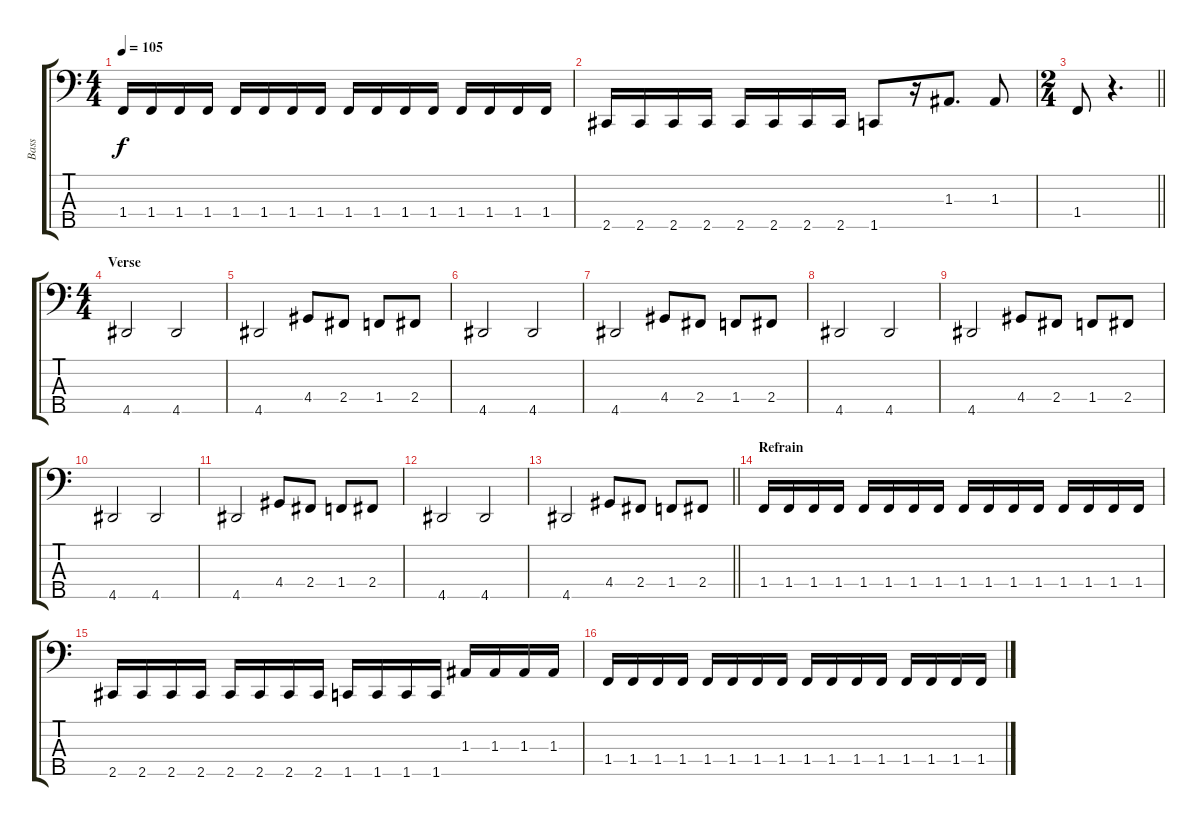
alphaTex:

\track ("Bass" "Bass") {instrument electricbassfinger}
\staff {score tabs}
\tuning (G2 D2 A1 E1 B0) {hide}
\ts (4 4)
\tempo 105
\clef f4
\ks c
1.4.16{dy f} 1.4.16 1.4.16 1.4.16 1.4.16 1.4.16 1.4.16 1.4.16 1.4.16 1.4.16 1.4.16 1.4.16 1.4.16 1.4.16 1.4.16 1.4.16 |
2.5.16 2.5.16 2.5.16 2.5.16 2.5.16 2.5.16 2.5.16 2.5.16 1.5.8 r.16 1.3.8{d} 1.3.8 |
\ts (2 4)
\barLineRight lightlight
1.4.8 r.4{d} |
\ts (4 4)
\section ("" "Verse")
4.5.2 4.5.2 |
4.5.2 4.4.8 2.4.8 1.4.8 2.4.8 |
4.5.2 4.5.2 |
4.5.2 4.4.8 2.4.8 1.4.8 2.4.8 |
4.5.2 4.5.2 |
4.5.2 4.4.8 2.4.8 1.4.8 2.4.8 |
4.5.2 4.5.2 |
4.5.2 4.4.8 2.4.8 1.4.8 2.4.8 |
4.5.2 4.5.2 |
\barLineRight lightlight
4.5.2 4.4.8 2.4.8 1.4.8 2.4.8 |
\section ("" "Refrain")
1.4.16 1.4.16 1.4.16 1.4.16 1.4.16 1.4.16 1.4.16 1.4.16 1.4.16 1.4.16 1.4.16 1.4.16 1.4.16 1.4.16 1.4.16 1.4.16 |
2.5.16 2.5.16 2.5.16 2.5.16 2.5.16 2.5.16 2.5.16 2.5.16 1.5.16 1.5.16 1.5.16 1.5.16 1.3.16 1.3.16 1.3.16 1.3.16 |
1.4.16 1.4.16 1.4.16 1.4.16 1.4.16 1.4.16 1.4.16 1.4.16 1.4.16 1.4.16 1.4.16 1.4.16 1.4.16 1.4.16 1.4.16 1.4.16
